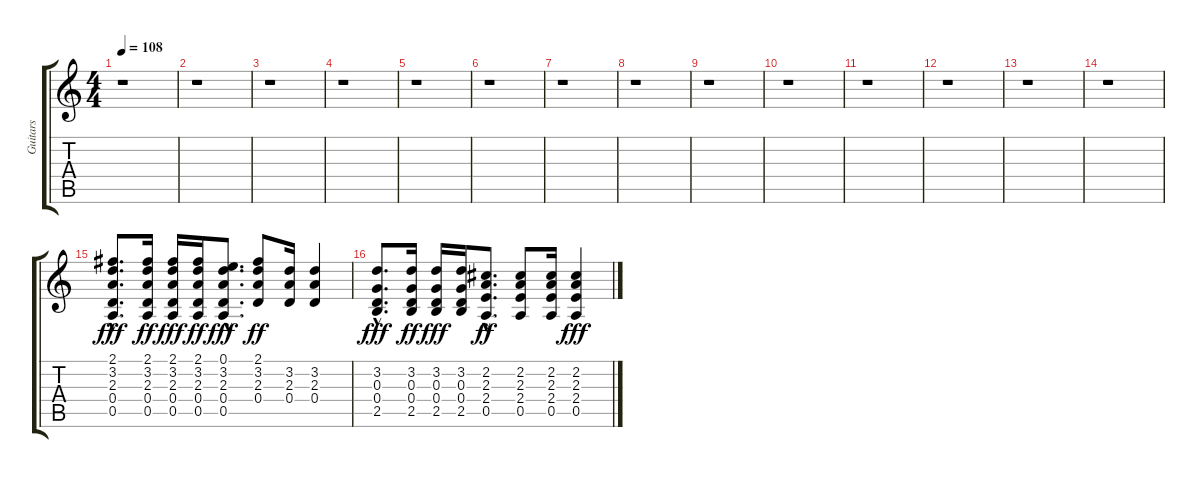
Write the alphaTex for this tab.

\track ("Guitars" "Guitars") {instrument acousticguitarsteel}
\staff {score tabs}
\tuning (E4 B3 G3 D3 A2 E2) {hide}
\ts (4 4)
\tempo 108
\clef g2
\ks c
r.1{dy fff instrument acousticguitarsteel} |
r.1 |
r.1 |
r.1 |
r.1 |
r.1 |
r.1 |
r.1 |
r.1 |
r.1 |
r.1 |
r.1 |
r.1 |
r.1 |
(2.1{hac} 3.2{hac} 2.3{hac} 0.4{hac} 0.5{hac}).8{d} (2.1 3.2 2.3 0.4 0.5).16{dy ff} (2.1 3.2 2.3 0.4 0.5).16{dy fff} (2.1 3.2 2.3 0.4 0.5).16{dy ff} (0.1{hac} 3.2{hac} 2.3{hac} 0.4{hac} 0.5{hac}).8{d dy fff} (2.1 3.2 2.3 0.4).8{dy ff} (3.2 2.3 0.4).16 (3.2 2.3 0.4).4 |
(3.2{hac} 0.3{hac} 0.4{hac} 2.5{hac}).8{d dy fff} (3.2 0.3 0.4 2.5).16{dy ff} (3.2 0.3 0.4 2.5).16{dy fff} (3.2 0.3 0.4 2.5).16 (2.2{hac} 2.3{hac} 2.4{hac} 0.5{hac}).8{d dy ff} (2.2 2.3 2.4 0.5).8 (2.2 2.3 2.4 0.5).16 (2.2 2.3 2.4 0.5).4{dy fff}
